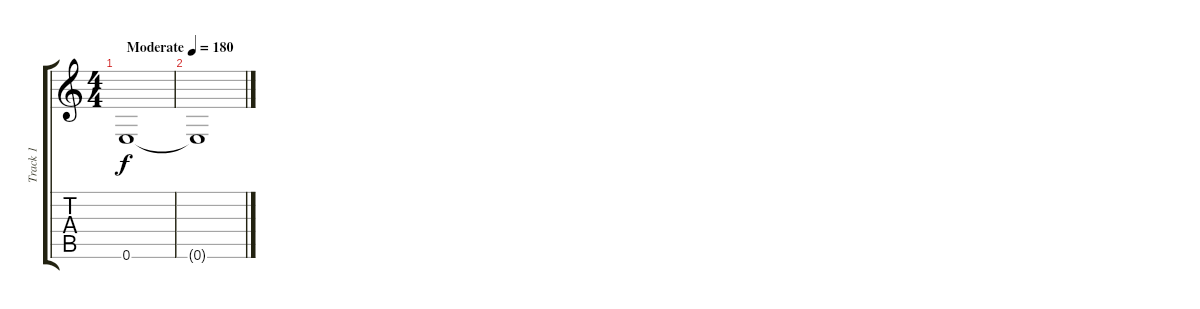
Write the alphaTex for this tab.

\track ("Track 1" "Track 1") {instrument distortionguitar}
\staff {score tabs}
\tuning (E4 B3 G3 D3 A2 E2) {hide}
\ts (4 4)
\tempo (180 "Moderate")
\clef g2
\ks c
0.6.1{dy f instrument distortionguitar} |
0.6{t}.1
